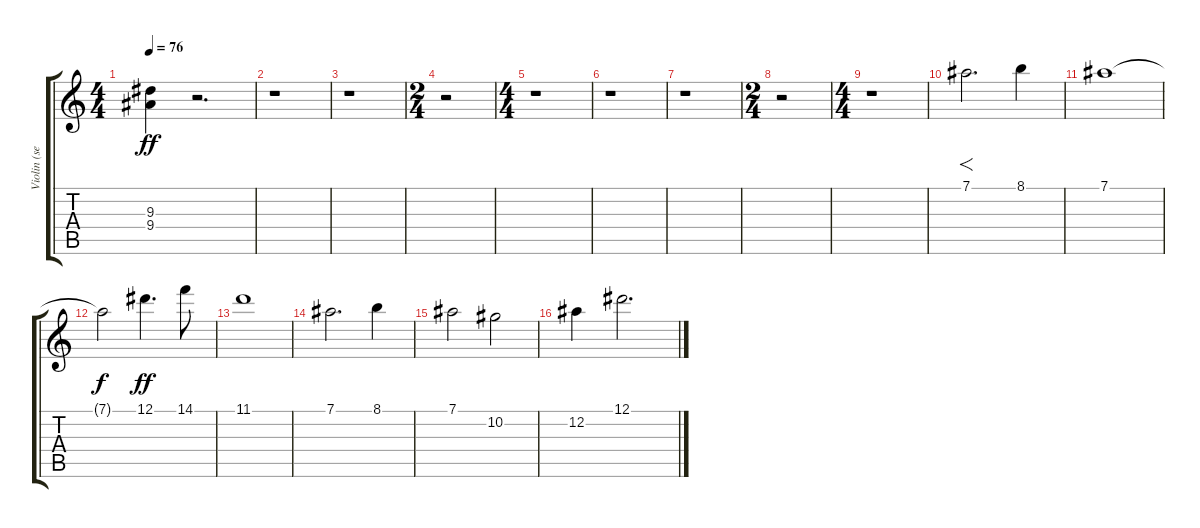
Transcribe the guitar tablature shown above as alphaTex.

\track ("Violin (section)" "Violin (se") {instrument stringensemble1}
\staff {score tabs}
\tuning (Eb5 Bb4 Gb4 Db4 Ab3 Eb3) {hide}
\ts (4 4)
\tempo 76
\clef g2
\ks c
(9.3 9.4).4{dy ff instrument stringensemble1} r.2{d} |
r.1 |
r.1 |
\ts (2 4)
r.2 |
\ts (4 4)
r.1 |
r.1 |
r.1 |
\ts (2 4)
r.2 |
\ts (4 4)
r.1 |
7.1.2{f d instrument stringensemble1} 8.1.4 |
7.1.1 |
7.1{t}.2{dy f} 12.1.4{d dy ff} 14.1.8 |
11.1.1 |
7.1.2{d} 8.1.4 |
7.1.2 10.2.2 |
12.2.4 12.1.2{d}
